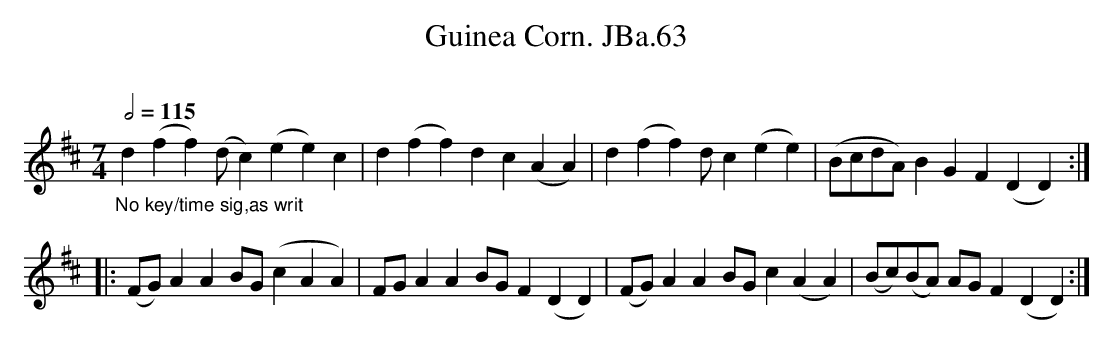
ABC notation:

X:1
T:Guinea Corn. JBa.63
M:7/4
L:1/8
Q:1/2=115
O:
K:D major
"_No key/time sig,as writ"
d2 (f2f2) (d c2) (e2e2) c2|d2 (f2f2) d2 c2 (A2A2)|\
d2 (f2f2) d c2 (e2e2)|(BcdA) B2 G2 F2 (D2D2):|
|:(FG) A2A2 BG (c2A2A2)|FG A2A2 BG F2 (D2D2)|\
(FG) A2A2 BG c2 (A2A2)|(Bc)(BA) AG F2 (D2D2):|
